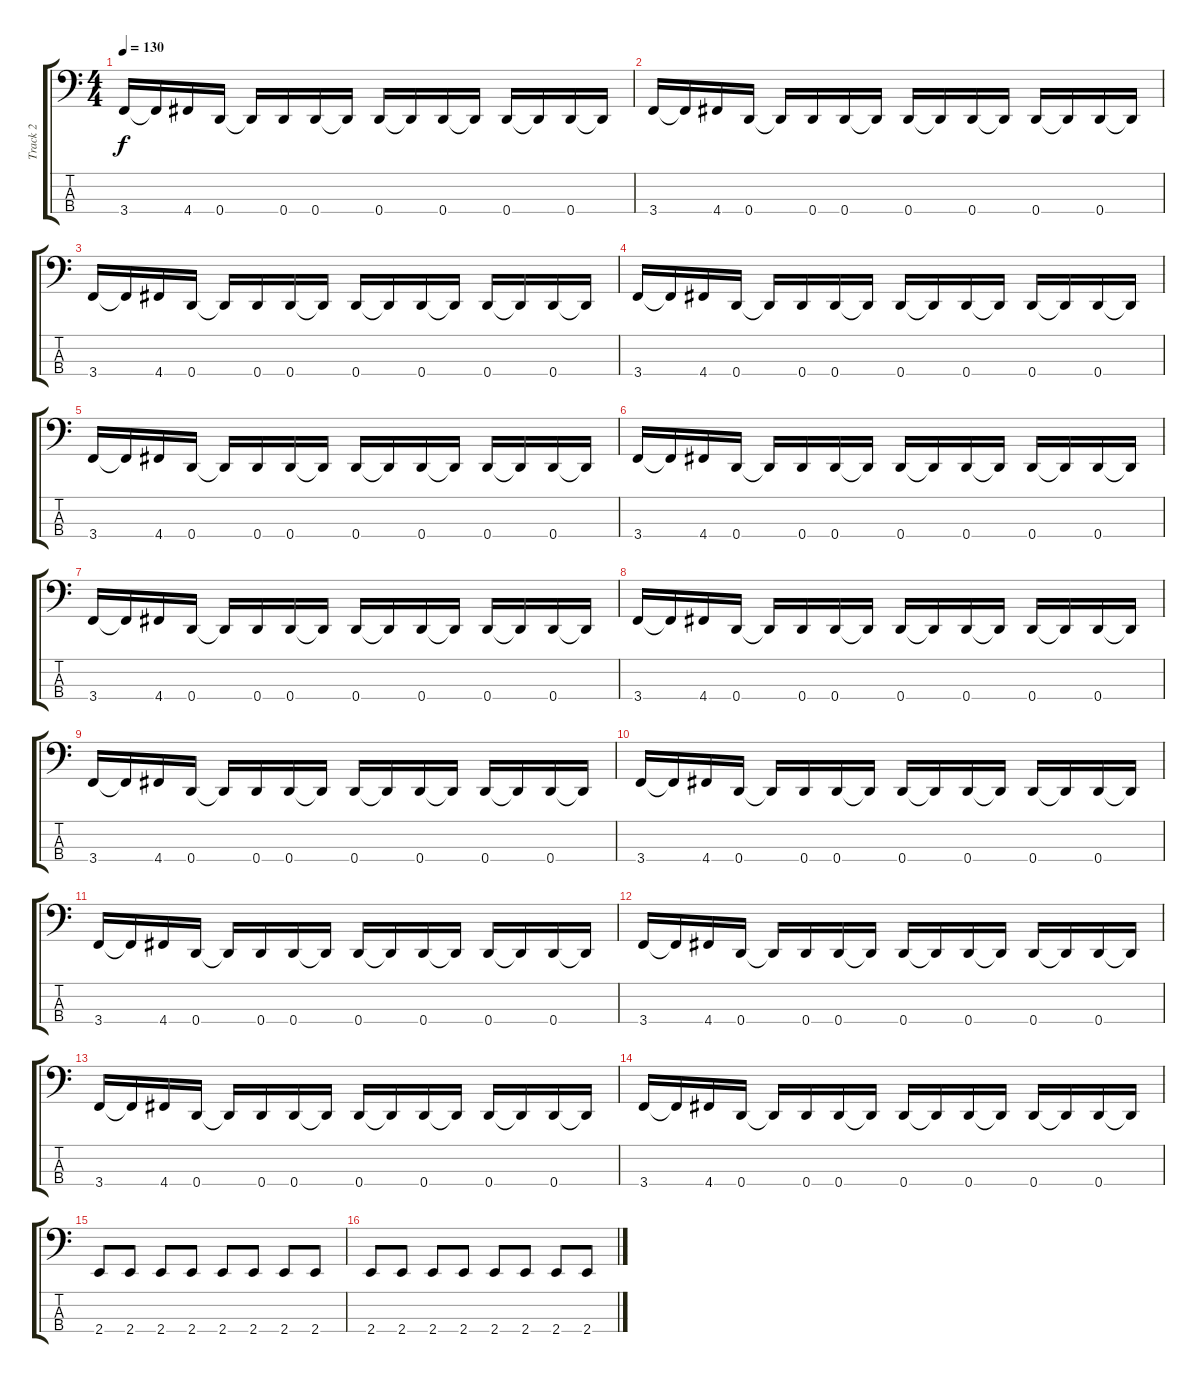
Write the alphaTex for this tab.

\track ("Track 2" "Track 2") {instrument electricbasspick}
\staff {score tabs}
\tuning (G2 D2 A1 D1) {hide}
\ts (4 4)
\tempo 130
\clef f4
\ks c
3.4.16{dy f} 3.4{t}.16 4.4.16 0.4.16 0.4{t}.16 0.4.16 0.4.16 0.4{t}.16 0.4.16 0.4{t}.16 0.4.16 0.4{t}.16 0.4.16 0.4{t}.16 0.4.16 0.4{t}.16 |
3.4.16 3.4{t}.16 4.4.16 0.4.16 0.4{t}.16 0.4.16 0.4.16 0.4{t}.16 0.4.16 0.4{t}.16 0.4.16 0.4{t}.16 0.4.16 0.4{t}.16 0.4.16 0.4{t}.16 |
3.4.16 3.4{t}.16 4.4.16 0.4.16 0.4{t}.16 0.4.16 0.4.16 0.4{t}.16 0.4.16 0.4{t}.16 0.4.16 0.4{t}.16 0.4.16 0.4{t}.16 0.4.16 0.4{t}.16 |
3.4.16 3.4{t}.16 4.4.16 0.4.16 0.4{t}.16 0.4.16 0.4.16 0.4{t}.16 0.4.16 0.4{t}.16 0.4.16 0.4{t}.16 0.4.16 0.4{t}.16 0.4.16 0.4{t}.16 |
3.4.16 3.4{t}.16 4.4.16 0.4.16 0.4{t}.16 0.4.16 0.4.16 0.4{t}.16 0.4.16 0.4{t}.16 0.4.16 0.4{t}.16 0.4.16 0.4{t}.16 0.4.16 0.4{t}.16 |
3.4.16 3.4{t}.16 4.4.16 0.4.16 0.4{t}.16 0.4.16 0.4.16 0.4{t}.16 0.4.16 0.4{t}.16 0.4.16 0.4{t}.16 0.4.16 0.4{t}.16 0.4.16 0.4{t}.16 |
3.4.16 3.4{t}.16 4.4.16 0.4.16 0.4{t}.16 0.4.16 0.4.16 0.4{t}.16 0.4.16 0.4{t}.16 0.4.16 0.4{t}.16 0.4.16 0.4{t}.16 0.4.16 0.4{t}.16 |
3.4.16 3.4{t}.16 4.4.16 0.4.16 0.4{t}.16 0.4.16 0.4.16 0.4{t}.16 0.4.16 0.4{t}.16 0.4.16 0.4{t}.16 0.4.16 0.4{t}.16 0.4.16 0.4{t}.16 |
3.4.16 3.4{t}.16 4.4.16 0.4.16 0.4{t}.16 0.4.16 0.4.16 0.4{t}.16 0.4.16 0.4{t}.16 0.4.16 0.4{t}.16 0.4.16 0.4{t}.16 0.4.16 0.4{t}.16 |
3.4.16 3.4{t}.16 4.4.16 0.4.16 0.4{t}.16 0.4.16 0.4.16 0.4{t}.16 0.4.16 0.4{t}.16 0.4.16 0.4{t}.16 0.4.16 0.4{t}.16 0.4.16 0.4{t}.16 |
3.4.16 3.4{t}.16 4.4.16 0.4.16 0.4{t}.16 0.4.16 0.4.16 0.4{t}.16 0.4.16 0.4{t}.16 0.4.16 0.4{t}.16 0.4.16 0.4{t}.16 0.4.16 0.4{t}.16 |
3.4.16 3.4{t}.16 4.4.16 0.4.16 0.4{t}.16 0.4.16 0.4.16 0.4{t}.16 0.4.16 0.4{t}.16 0.4.16 0.4{t}.16 0.4.16 0.4{t}.16 0.4.16 0.4{t}.16 |
3.4.16 3.4{t}.16 4.4.16 0.4.16 0.4{t}.16 0.4.16 0.4.16 0.4{t}.16 0.4.16 0.4{t}.16 0.4.16 0.4{t}.16 0.4.16 0.4{t}.16 0.4.16 0.4{t}.16 |
3.4.16 3.4{t}.16 4.4.16 0.4.16 0.4{t}.16 0.4.16 0.4.16 0.4{t}.16 0.4.16 0.4{t}.16 0.4.16 0.4{t}.16 0.4.16 0.4{t}.16 0.4.16 0.4{t}.16 |
2.4.8 2.4.8 2.4.8 2.4.8 2.4.8 2.4.8 2.4.8 2.4.8 |
2.4.8 2.4.8 2.4.8 2.4.8 2.4.8 2.4.8 2.4.8 2.4.8
